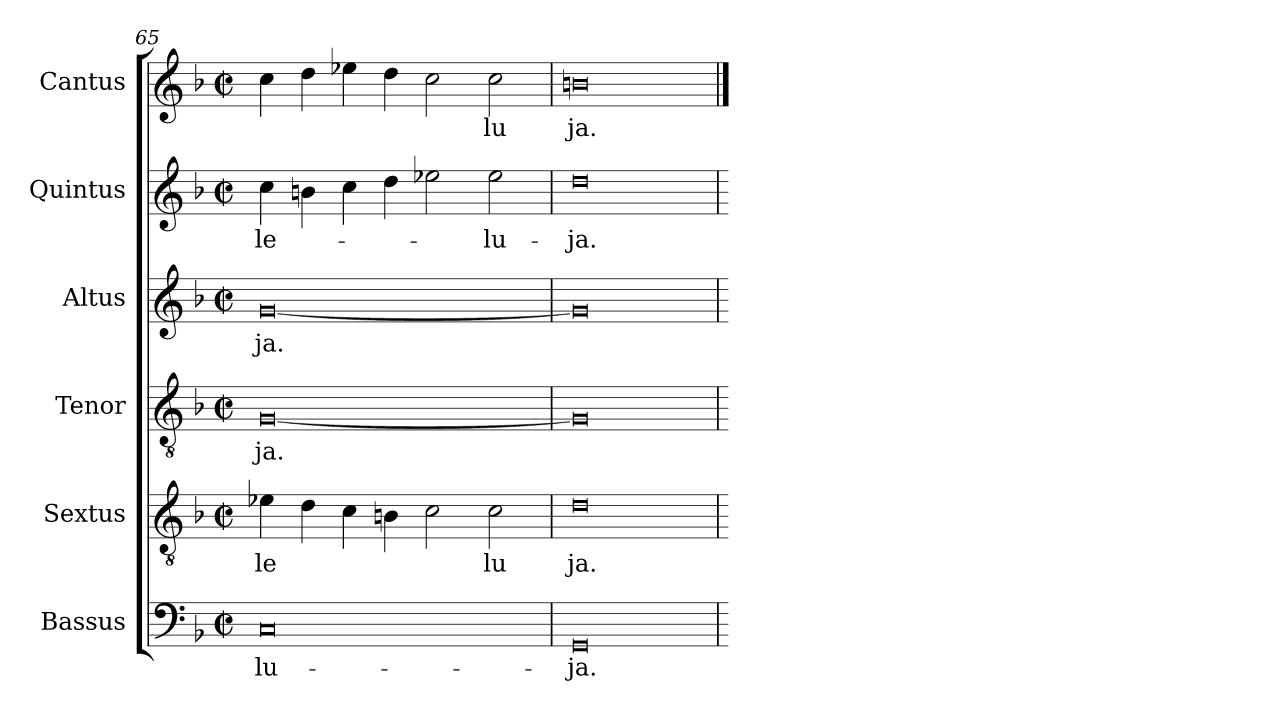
**kern	**text	**kern	**text	**kern	**text	**kern	**text	**kern	**text	**kern	**text
*part6	*part6	*part5	*part5	*part4	*part4	*part3	*part3	*part2	*part2	*part1	*part1
*staff6	*staff6	*staff5	*staff5	*staff4	*staff4	*staff3	*staff3	*staff2	*staff2	*staff1	*staff1
*I"Bassus	*	*I"Sextus	*	*I"Tenor	*	*I"Altus	*	*I"Quintus	*	*I"Cantus	*
*clefF4	*	*clefGv2	*	*clefGv2	*	*clefG2	*	*clefG2	*	*clefG2	*
*k[b-]	*	*k[b-]	*	*k[b-]	*	*k[b-]	*	*k[b-]	*	*k[b-]	*
*F:	*	*F:	*	*F:	*	*F:	*	*F:	*	*F:	*
*M2/2	*	*M2/2	*	*M2/2	*	*M2/2	*	*M2/2	*	*M2/2	*
*met(c|)	*	*met(c|)	*	*met(c|)	*	*met(c|)	*	*met(c|)	*	*met(c|)	*
=65	=65	=65	=65	=65	=65	=65	=65	=65	=65	=65	=65
!	!LO:LY:b:cj	!	!LO:LY:b:cj	!	!LO:LY:b:cj	!	!LO:LY:b:cj	!	!LO:LY:b:cj	!	!
0C	-lu-	4e-X\	le	[<0G	-ja.	[<0g	ja.	4cc\	-le-	4cc\	.
.	.	4d\	.	.	.	.	.	4bn\	.	4dd\	.
.	.	4c\	.	.	.	.	.	4cc\	.	4ee-X\	.
.	.	4Bn\	.	.	.	.	.	4dd\	.	4dd\	.
.	.	2c\	.	.	.	.	.	2ee-X\	.	2cc\	.
!	!	!	!LO:LY:b:cj	!	!	!	!	!	!LO:LY:b:cj	!	!LO:LY:b:cj
.	.	2c\	lu	.	.	.	.	2ee-\	-lu-	2cc\	lu
=66	=66	=66	=66	=66	=66	=66	=66	=66	=66	=66	=66
!	!LO:LY:b:cj	!	!LO:LY:b:cj	!	!	!	!	!	!LO:LY:b:cj	!	!LO:LY:b:cj
0GG	-ja.	0d	ja.	0G]	.	0g]	.	0dd	-ja.	0bn	ja.
=	==	=	==	=	==	=	==	=	==	==	==
*-	*-	*-	*-	*-	*-	*-	*-	*-	*-	*-	*-
